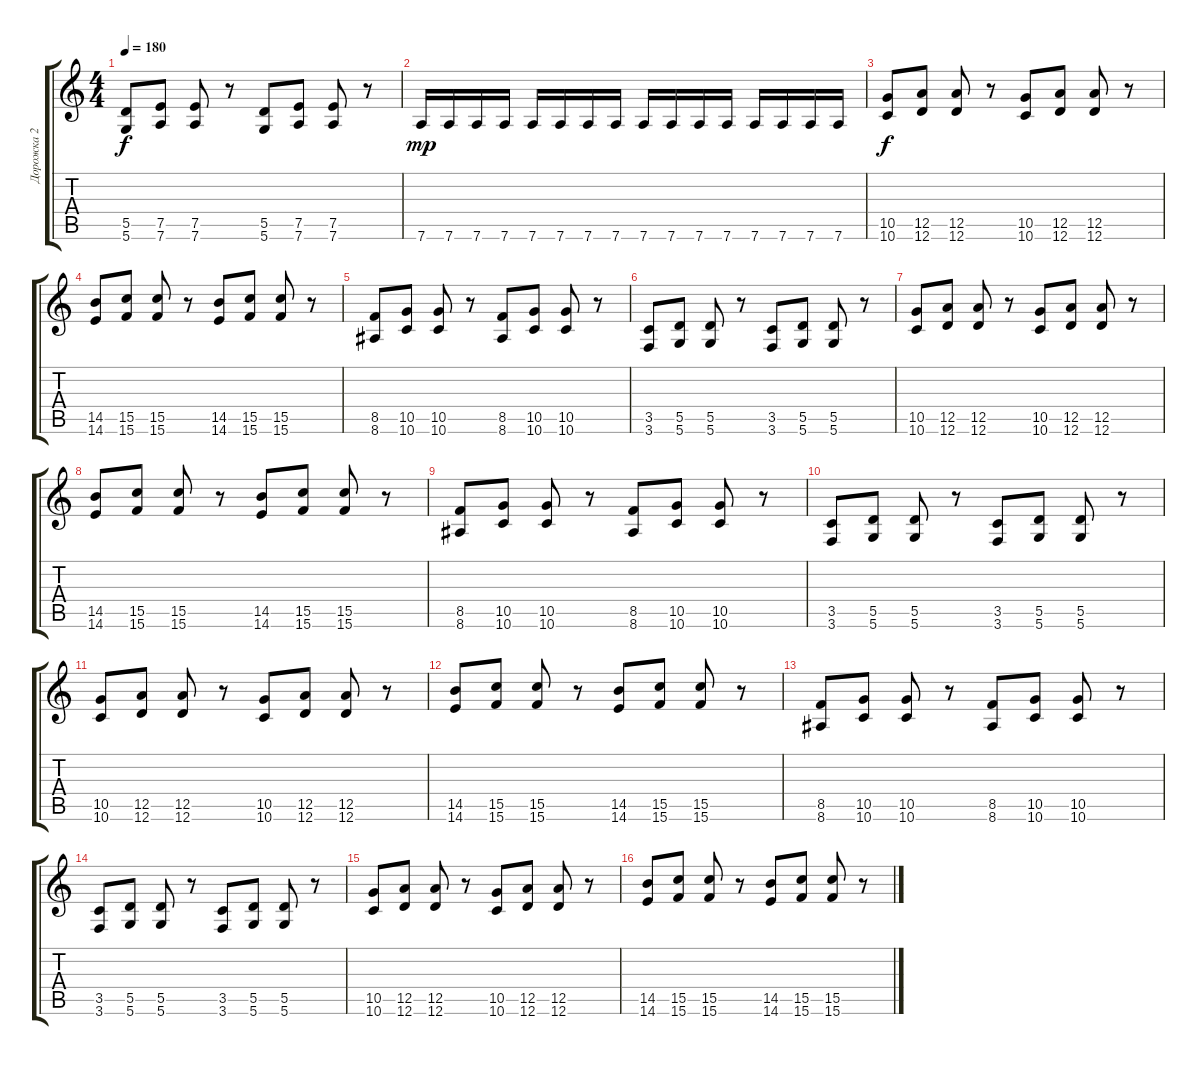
\track ("Дорожка 2" "Дорожка 2") {instrument overdrivenguitar}
\staff {score tabs}
\tuning (E4 B3 G3 D3 A2 D2) {hide}
\ts (4 4)
\tempo 180
\clef g2
\ks c
(5.5 5.6).8{dy f} (7.5 7.6).8 (7.5 7.6).8 r.8 (5.5 5.6).8 (7.5 7.6).8 (7.5 7.6).8 r.8 |
7.6.16{dy mp} 7.6.16 7.6.16 7.6.16 7.6.16 7.6.16 7.6.16 7.6.16 7.6.16 7.6.16 7.6.16 7.6.16 7.6.16 7.6.16 7.6.16 7.6.16 |
(10.5 10.6).8{dy f} (12.5 12.6).8 (12.5 12.6).8 r.8 (10.5 10.6).8 (12.5 12.6).8 (12.5 12.6).8 r.8 |
(14.5 14.6).8 (15.5 15.6).8 (15.5 15.6).8 r.8 (14.5 14.6).8 (15.5 15.6).8 (15.5 15.6).8 r.8 |
(8.5 8.6).8 (10.5 10.6).8 (10.5 10.6).8 r.8 (8.5 8.6).8 (10.5 10.6).8 (10.5 10.6).8 r.8 |
(3.5 3.6).8 (5.5 5.6).8 (5.5 5.6).8 r.8 (3.5 3.6).8 (5.5 5.6).8 (5.5 5.6).8 r.8 |
(10.5 10.6).8 (12.5 12.6).8 (12.5 12.6).8 r.8 (10.5 10.6).8 (12.5 12.6).8 (12.5 12.6).8 r.8 |
(14.5 14.6).8 (15.5 15.6).8 (15.5 15.6).8 r.8 (14.5 14.6).8 (15.5 15.6).8 (15.5 15.6).8 r.8 |
(8.5 8.6).8 (10.5 10.6).8 (10.5 10.6).8 r.8 (8.5 8.6).8 (10.5 10.6).8 (10.5 10.6).8 r.8 |
(3.5 3.6).8 (5.5 5.6).8 (5.5 5.6).8 r.8 (3.5 3.6).8 (5.5 5.6).8 (5.5 5.6).8 r.8 |
(10.5 10.6).8 (12.5 12.6).8 (12.5 12.6).8 r.8 (10.5 10.6).8 (12.5 12.6).8 (12.5 12.6).8 r.8 |
(14.5 14.6).8 (15.5 15.6).8 (15.5 15.6).8 r.8 (14.5 14.6).8 (15.5 15.6).8 (15.5 15.6).8 r.8 |
(8.5 8.6).8 (10.5 10.6).8 (10.5 10.6).8 r.8 (8.5 8.6).8 (10.5 10.6).8 (10.5 10.6).8 r.8 |
(3.5 3.6).8 (5.5 5.6).8 (5.5 5.6).8 r.8 (3.5 3.6).8 (5.5 5.6).8 (5.5 5.6).8 r.8 |
(10.5 10.6).8 (12.5 12.6).8 (12.5 12.6).8 r.8 (10.5 10.6).8 (12.5 12.6).8 (12.5 12.6).8 r.8 |
(14.5 14.6).8 (15.5 15.6).8 (15.5 15.6).8 r.8 (14.5 14.6).8 (15.5 15.6).8 (15.5 15.6).8 r.8
